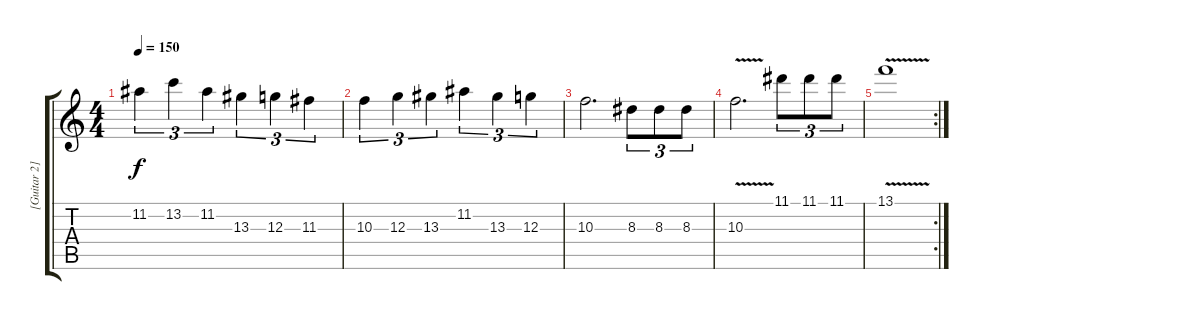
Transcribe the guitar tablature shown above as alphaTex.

\track ("[Guitar 2]" "[Guitar 2]") {instrument overdrivenguitar}
\staff {score tabs}
\tuning (E4 B3 G3 D3 A2 E2) {hide}
\ts (4 4)
\tempo 150
\clef g2
\ks c
11.2.4{tu (3 2) dy f} 13.2.4{tu (3 2)} 11.2.4{tu (3 2)} 13.3.4{tu (3 2)} 12.3.4{tu (3 2)} 11.3.4{tu (3 2)} |
10.3.4{tu (3 2)} 12.3.4{tu (3 2)} 13.3.4{tu (3 2)} 11.2.4{tu (3 2)} 13.3.4{tu (3 2)} 12.3.4{tu (3 2)} |
10.3.2{d} 8.3.8{tu (3 2)} 8.3.8{tu (3 2)} 8.3.8{tu (3 2)} |
10.3{v}.2{d} 11.1.8{tu (3 2)} 11.1.8{tu (3 2)} 11.1.8{tu (3 2)} |
\rc 2
13.1{v}.1
